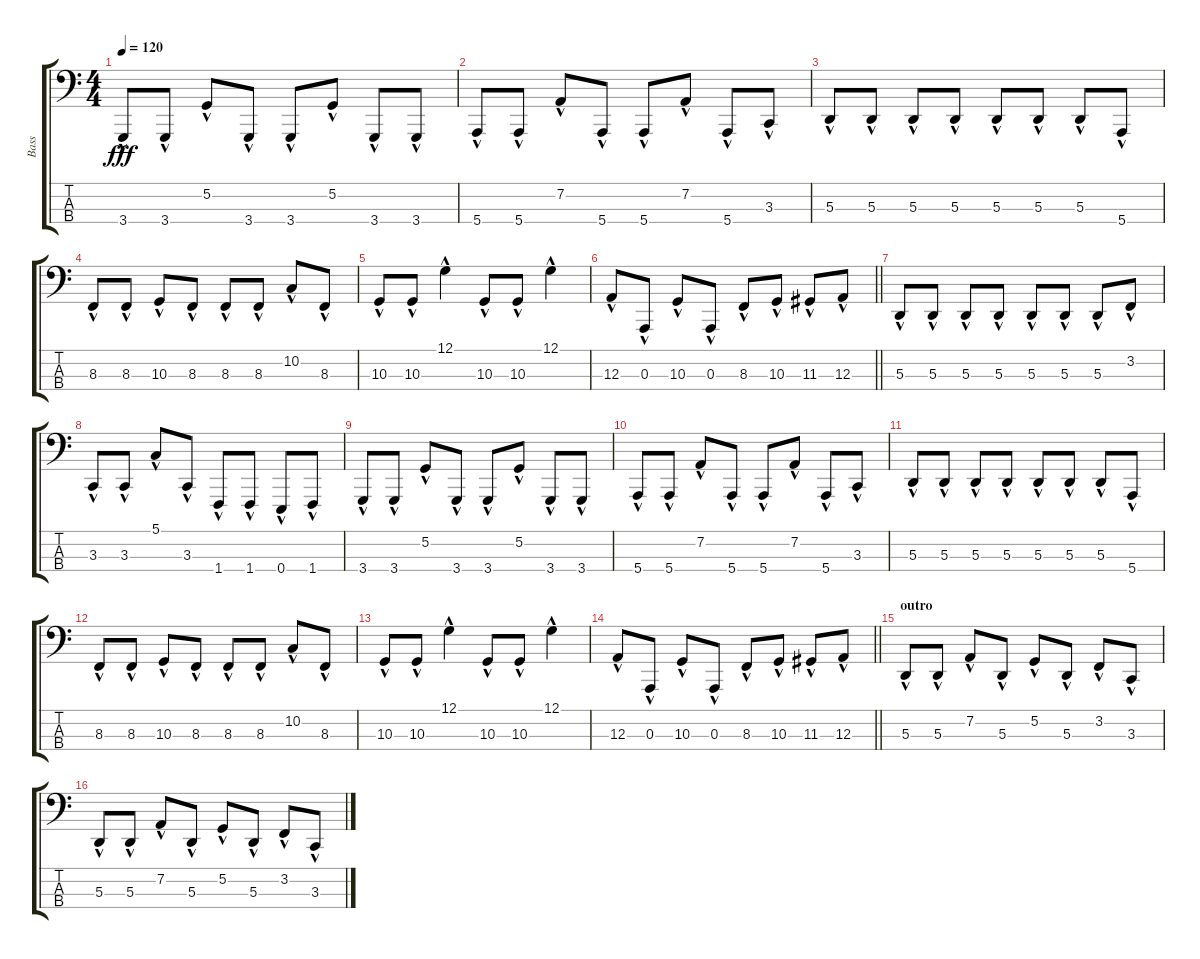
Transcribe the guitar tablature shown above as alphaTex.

\track ("Bass" "Bass") {instrument lead8bassandlead}
\staff {score tabs}
\tuning (G2 D2 A1 E1) {hide}
\ts (4 4)
\tempo 120
\clef f4
\ks c
3.4{hac}.8{dy fff} 3.4{hac}.8 5.2{hac}.8 3.4{hac}.8 3.4{hac}.8 5.2{hac}.8 3.4{hac}.8 3.4{hac}.8 |
5.4{hac}.8 5.4{hac}.8 7.2{hac}.8 5.4{hac}.8 5.4{hac}.8 7.2{hac}.8 5.4{hac}.8 3.3{hac}.8 |
5.3{hac}.8 5.3{hac}.8 5.3{hac}.8 5.3{hac}.8 5.3{hac}.8 5.3{hac}.8 5.3{hac}.8 5.4{hac}.8 |
8.3{hac}.8 8.3{hac}.8 10.3{hac}.8 8.3{hac}.8 8.3{hac}.8 8.3{hac}.8 10.2{hac}.8 8.3{hac}.8 |
10.3{hac}.8 10.3{hac}.8 12.1{hac}.4 10.3{hac}.8 10.3{hac}.8 12.1{hac}.4 |
\barLineRight lightlight
12.3{hac}.8 0.3{hac}.8 10.3{hac}.8 0.3{hac}.8 8.3{hac}.8 10.3{hac}.8 11.3{hac}.8 12.3{hac}.8 |
5.3{hac}.8 5.3{hac}.8 5.3{hac}.8 5.3{hac}.8 5.3{hac}.8 5.3{hac}.8 5.3{hac}.8 3.2{hac}.8 |
3.3{hac}.8 3.3{hac}.8 5.1{hac}.8 3.3{hac}.8 1.4{hac}.8 1.4{hac}.8 0.4{hac}.8 1.4{hac}.8 |
3.4{hac}.8 3.4{hac}.8 5.2{hac}.8 3.4{hac}.8 3.4{hac}.8 5.2{hac}.8 3.4{hac}.8 3.4{hac}.8 |
5.4{hac}.8 5.4{hac}.8 7.2{hac}.8 5.4{hac}.8 5.4{hac}.8 7.2{hac}.8 5.4{hac}.8 3.3{hac}.8 |
5.3{hac}.8 5.3{hac}.8 5.3{hac}.8 5.3{hac}.8 5.3{hac}.8 5.3{hac}.8 5.3{hac}.8 5.4{hac}.8 |
8.3{hac}.8 8.3{hac}.8 10.3{hac}.8 8.3{hac}.8 8.3{hac}.8 8.3{hac}.8 10.2{hac}.8 8.3{hac}.8 |
10.3{hac}.8 10.3{hac}.8 12.1{hac}.4 10.3{hac}.8 10.3{hac}.8 12.1{hac}.4 |
\barLineRight lightlight
12.3{hac}.8 0.3{hac}.8 10.3{hac}.8 0.3{hac}.8 8.3{hac}.8 10.3{hac}.8 11.3{hac}.8 12.3{hac}.8 |
\section ("" "outro")
5.3{hac}.8 5.3{hac}.8 7.2{hac}.8 5.3{hac}.8 5.2{hac}.8 5.3{hac}.8 3.2{hac}.8 3.3{hac}.8 |
5.3{hac}.8 5.3{hac}.8 7.2{hac}.8 5.3{hac}.8 5.2{hac}.8 5.3{hac}.8 3.2{hac}.8 3.3{hac}.8
